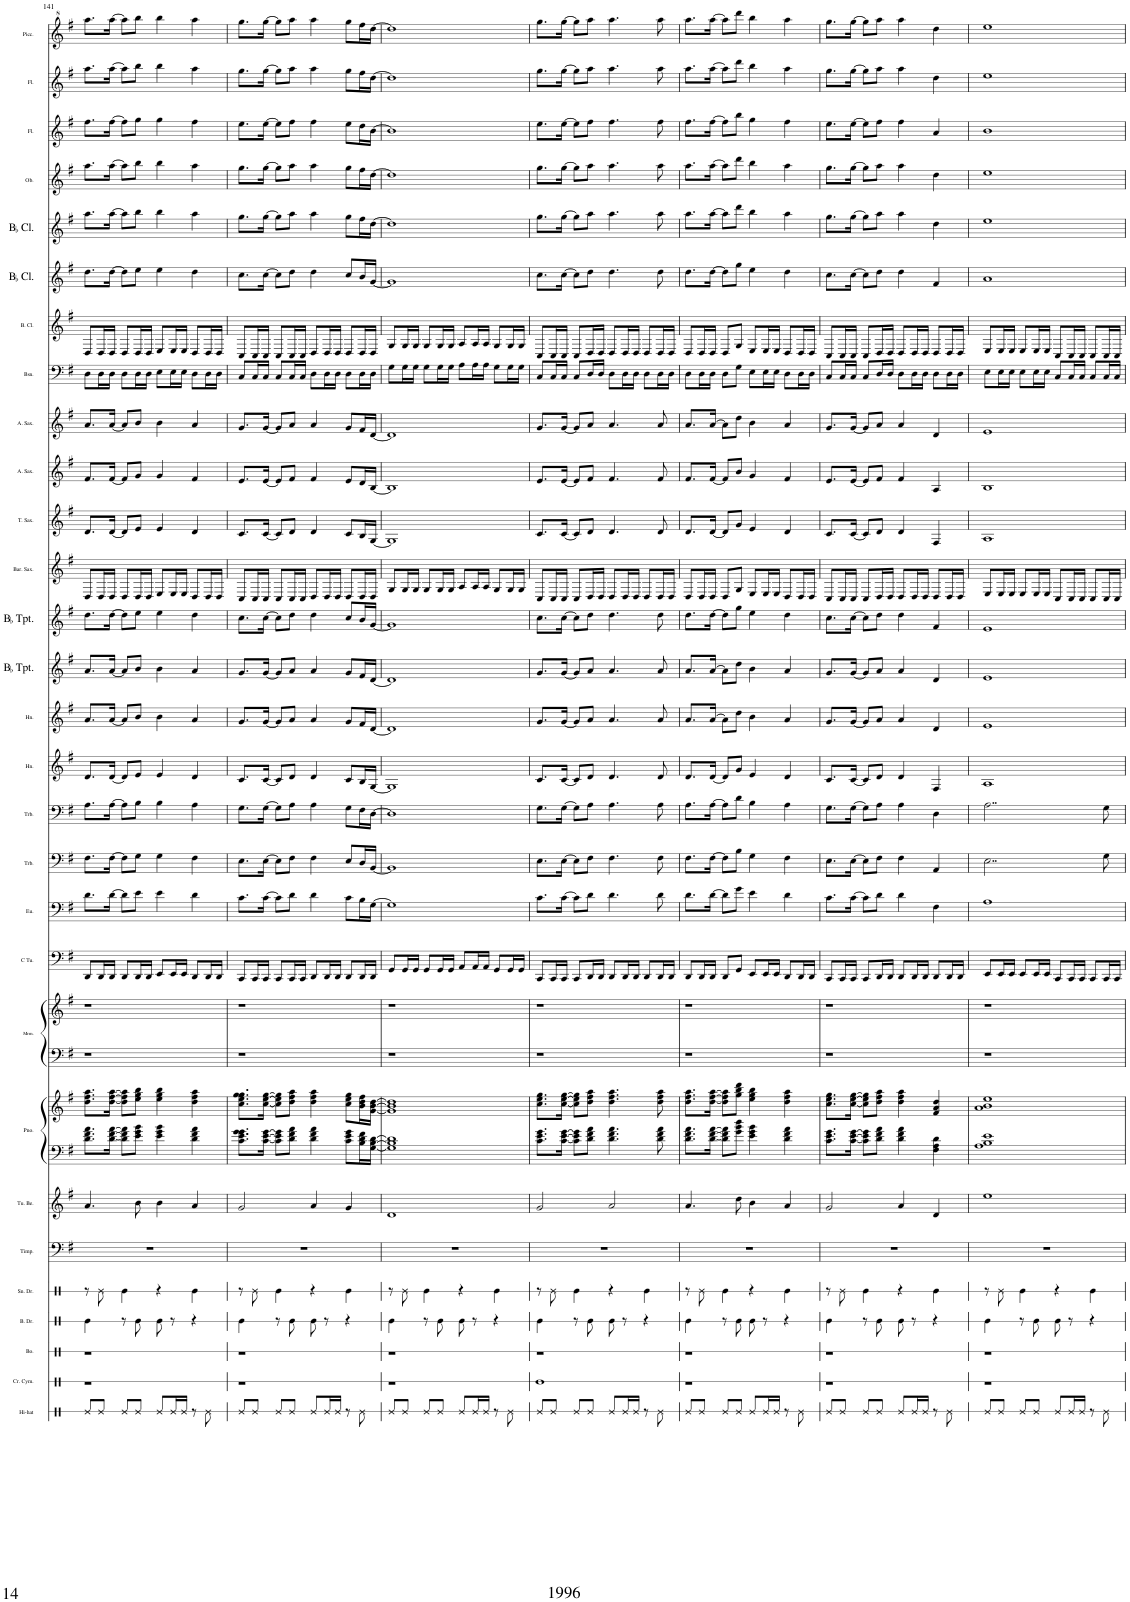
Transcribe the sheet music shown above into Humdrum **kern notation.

**kern	**kern	**kern	**kern	**kern	**kern	**kern	**kern	**kern	**kern	**kern	**kern	**kern	**kern	**kern	**kern	**kern	**kern	**kern	**kern	**kern	**kern	**kern	**kern	**kern	**kern	**kern	**kern	**kern	**kern	**kern
*part29	*part28	*part27	*part26	*part25	*part24	*part23	*part22	*part22	*part21	*part21	*part20	*part19	*part18	*part17	*part16	*part15	*part14	*part13	*part12	*part11	*part10	*part9	*part8	*part7	*part6	*part5	*part4	*part3	*part2	*part1
*staff31	*staff30	*staff29	*staff28	*staff27	*staff26	*staff25	*staff24	*staff23	*staff22	*staff21	*staff20	*staff19	*staff18	*staff17	*staff16	*staff15	*staff14	*staff13	*staff12	*staff11	*staff10	*staff9	*staff8	*staff7	*staff6	*staff5	*staff4	*staff3	*staff2	*staff1
*I"Hi-hat	*I"Crash Cymbal	*I"Bongos	*I"Bass Drum	*I"Snare Drum	*I"Timpani	*I"Tubular Bells	*I"Piano	*	*I"Marimba	*	*I"C Tuba	*I"Euphonium	*I"Trombone	*I"Trombone	*I"Horn	*I"Horn	*I"BaccidentalFlat Trumpet	*I"BaccidentalFlat Trumpet	*I"Baritone Saxophone	*I"Tenor Saxophone	*I"Alto Saxophone	*I"Alto Saxophone	*I"Bassoon	*I"Bass Clarinet	*I"BaccidentalFlat Clarinet	*I"BaccidentalFlat Clarinet	*I"Oboe	*I"Flute	*I"Flute	*I"Piccolo
*I'Hi-hat	*I'Cr. Cym.	*I'Bo.	*I'B. Dr.	*I'Sn. Dr.	*I'Timp.	*I'Tu. Be.	*I'Pno.	*	*I'Mrm.	*	*I'C Tu.	*I'Eu.	*I'Trb.	*I'Trb.	*I'Hn.	*I'Hn.	*I'BaccidentalFlat Tpt.	*I'BaccidentalFlat Tpt.	*I'Bar. Sax.	*I'T. Sax.	*I'A. Sax.	*I'A. Sax.	*I'Bsn.	*I'B. Cl.	*I'BaccidentalFlat Cl.	*I'BaccidentalFlat Cl.	*I'Ob.	*I'Fl.	*I'Fl.	*I'Picc.
!!LO:PB:g=z
*clefX	*clefX	*clefX	*clefX	*clefX	*clefF4	*clefG2	*clefF4	*clefG2	*clefF4	*clefG2	*clefF4	*clefF4	*clefF4	*clefF4	*clefG2	*clefG2	*clefG2	*clefG2	*clefG2	*clefG2	*clefG2	*clefG2	*clefF4	*clefG2	*clefG2	*clefG2	*clefG2	*clefG2	*clefG2	*clefG^2
*	*	*	*	*	*	*	*	*	*	*	*	*	*	*	*ITrd4c7	*ITrd4c7	*ITrd1c2	*ITrd1c2	*ITrd12c21	*ITrd8c14	*ITrd5c9	*ITrd5c9	*	*ITrd8c14	*ITrd1c2	*ITrd1c2	*	*	*	*ITrd-7c-12
*k[]	*k[]	*k[]	*k[]	*k[]	*k[f#]	*k[f#]	*k[f#]	*k[f#]	*k[f#]	*k[f#]	*k[f#]	*k[f#]	*k[f#]	*k[f#]	*k[f#]	*k[f#]	*k[f#]	*k[f#]	*k[f#]	*k[f#]	*k[f#]	*k[f#]	*k[f#]	*k[f#]	*k[f#]	*k[f#]	*k[f#]	*k[f#]	*k[f#]	*k[f#]
*M4/4	*M4/4	*M4/4	*M4/4	*M4/4	*M4/4	*M4/4	*M4/4	*M4/4	*M4/4	*M4/4	*M4/4	*M4/4	*M4/4	*M4/4	*M4/4	*M4/4	*M4/4	*M4/4	*M4/4	*M4/4	*M4/4	*M4/4	*M4/4	*M4/4	*M4/4	*M4/4	*M4/4	*M4/4	*M4/4	*M4/4
=141	=141	=141	=141	=141	=141	=141	=141	=141	=141	=141	=141	=141	=141	=141	=141	=141	=141	=141	=141	=141	=141	=141	=141	=141	=141	=141	=141	=141	=141	=141
8Re/L	1r	1r	4Re\	8r	1r	4.a/	8.d\ 8.f#\ 8.a\L	8.dd\ 8.ff#\ 8.aa\L	1r	1r	8DD/L	8.d\L	8.F#\L	8.A\L	8.d/L	8.a/L	8.a/L	8.dd\L	8D/L	8.d/L	8.f#/L	8.a/L	8D\L	8D/L	8.dd\L	8.aa\L	8.aa\L	8.ff#\L	8.aa\L	8.aaa\L
8Re/J	.	.	.	8Re\	.	.	.	.	.	.	16DD/L	.	.	.	.	.	.	.	16D/L	.	.	.	16D\L	16D/L	.	.	.	.	.	.
.	.	.	.	.	.	.	[16d\ [16f#\ [16a\Jk	[16dd\ [16ff#\ [16aa\Jk	.	.	16DD/JJ	[16d\Jk	[16F#\Jk	[16A\Jk	[16d/Jk	[16a/Jk	[16a/Jk	[16dd\Jk	16D/JJ	[16d/Jk	[16f#/Jk	[16a/Jk	16D\JJ	16D/JJ	[16dd\Jk	[16aa\Jk	[16aa\Jk	[16ff#\Jk	[16aa\Jk	[16aaa\Jk
8Re/L	.	.	8r	4Re\	.	.	8d\] 8f#\] 8a\]L	8dd\] 8ff#\] 8aa\]L	.	.	8DD/L	8d\L]	8F#\L]	8A\L]	8d/L]	8a/L]	8a/L]	8dd\L]	8D/L	8d/L]	8f#/L]	8a/L]	8D\L	8D/L	8dd\L]	8aa\L]	8aa\L]	8ff#\L]	8aa\L]	8aaa\L]
8Re/J	.	.	8Re\	.	.	8b\	8e\ 8g\ 8b\J	8ee\ 8gg\ 8bb\J	.	.	16DD/L	8e\J	8G\J	8B\J	8e/J	8b/J	8b/J	8ee\J	16D/L	8e/J	8g/J	8b/J	16D\L	16D/L	8ee\J	8bb\J	8bb\J	8gg\J	8bb\J	8bbb\J
.	.	.	.	.	.	.	.	.	.	.	16DD/JJ	.	.	.	.	.	.	.	16D/JJ	.	.	.	16D\JJ	16D/JJ	.	.	.	.	.	.
8Re/L	.	.	8Re\	4r	.	4b\	4e\ 4g\ 4b\	4ee\ 4gg\ 4bb\	.	.	8EE/L	4e\	4G\	4B\	4e/	4b\	4b\	4ee\	8E/L	4e/	4g/	4b\	8E\L	8E/L	4ee\	4bb\	4bb\	4gg\	4bb\	4bbb\
16Re/L	.	.	8r	.	.	.	.	.	.	.	16EE/L	.	.	.	.	.	.	.	16E/L	.	.	.	16E\L	16E/L	.	.	.	.	.	.
16Re/JJ	.	.	.	.	.	.	.	.	.	.	16EE/JJ	.	.	.	.	.	.	.	16E/JJ	.	.	.	16E\JJ	16E/JJ	.	.	.	.	.	.
8r	.	.	4r	4Re\	.	4a/	4d\ 4f#\ 4a\	4dd\ 4ff#\ 4aa\	.	.	8DD/L	4d\	4F#\	4A\	4d/	4a/	4a/	4dd\	8D/L	4d/	4f#/	4a/	8D\L	8D/L	4dd\	4aa\	4aa\	4ff#\	4aa\	4aaa\
8Re\	.	.	.	.	.	.	.	.	.	.	16DD/L	.	.	.	.	.	.	.	16D/L	.	.	.	16D\L	16D/L	.	.	.	.	.	.
.	.	.	.	.	.	.	.	.	.	.	16DD/JJ	.	.	.	.	.	.	.	16D/JJ	.	.	.	16D\JJ	16D/JJ	.	.	.	.	.	.
=142	=142	=142	=142	=142	=142	=142	=142	=142	=142	=142	=142	=142	=142	=142	=142	=142	=142	=142	=142	=142	=142	=142	=142	=142	=142	=142	=142	=142	=142	=142
8Re/L	1r	1r	4Re\	8r	1r	2g/	8.c\ 8.e\ 8.g\ 8.g\ 8.g\L	8.cc\ 8.ee\ 8.gg\ 8.gg\ 8.gg\L	1r	1r	8CC/L	8.c\L	8.E\L	8.G\L	8.c/L	8.g/L	8.g/L	8.cc\L	8C/L	8.c/L	8.e/L	8.g/L	8C/L	8C/L	8.cc\L	8.gg\L	8.gg\L	8.ee\L	8.gg\L	8.ggg\L
8Re/J	.	.	.	8Re\	.	.	.	.	.	.	16CC/L	.	.	.	.	.	.	.	16C/L	.	.	.	16C/L	16C/L	.	.	.	.	.	.
.	.	.	.	.	.	.	[16c\ [16e\ [16g\Jk	[16cc\ [16ee\ [16gg\Jk	.	.	16CC/JJ	[16c\Jk	[16E\Jk	[16G\Jk	[16c/Jk	[16g/Jk	[16g/Jk	[16cc\Jk	16C/JJ	[16c/Jk	[16e/Jk	[16g/Jk	16C/JJ	16C/JJ	[16cc\Jk	[16gg\Jk	[16gg\Jk	[16ee\Jk	[16gg\Jk	[16ggg\Jk
8Re/L	.	.	8r	4Re\	.	.	8c\] 8e\] 8g\]L	8cc\] 8ee\] 8gg\]L	.	.	8CC/L	8c\L]	8E\L]	8G\L]	8c/L]	8g/L]	8g/L]	8cc\L]	8C/L	8c/L]	8e/L]	8g/L]	8C/L	8C/L	8cc\L]	8gg\L]	8gg\L]	8ee\L]	8gg\L]	8ggg\L]
8Re/J	.	.	8Re\	.	.	.	8d\ 8f#\ 8a\J	8dd\ 8ff#\ 8aa\J	.	.	16CC/L	8d\J	8F#\J	8A\J	8d/J	8a/J	8a/J	8dd\J	16C/L	8d/J	8f#/J	8a/J	16C/L	16C/L	8dd\J	8aa\J	8aa\J	8ff#\J	8aa\J	8aaa\J
.	.	.	.	.	.	.	.	.	.	.	16CC/JJ	.	.	.	.	.	.	.	16C/JJ	.	.	.	16C/JJ	16C/JJ	.	.	.	.	.	.
8Re/L	.	.	8Re\	4r	.	4a/	4d\ 4f#\ 4a\	4dd\ 4ff#\ 4aa\	.	.	8DD/L	4d\	4F#\	4A\	4d/	4a/	4a/	4dd\	8D/L	4d/	4f#/	4a/	8D\L	8D/L	4dd\	4aa\	4aa\	4ff#\	4aa\	4aaa\
16Re/L	.	.	8r	.	.	.	.	.	.	.	16DD/L	.	.	.	.	.	.	.	16D/L	.	.	.	16D\L	16D/L	.	.	.	.	.	.
16Re/JJ	.	.	.	.	.	.	.	.	.	.	16DD/JJ	.	.	.	.	.	.	.	16D/JJ	.	.	.	16D\JJ	16D/JJ	.	.	.	.	.	.
8r	.	.	4r	4Re\	.	4g/	8c\ 8e\ 8g\L	8cc\ 8ee\ 8gg\L	.	.	8DD/L	8c\L	8E/L	8G\L	8c/L	8g/L	8g/L	8cc/L	8D/L	8c/L	8e/L	8g/L	8D\L	8D/L	8cc/L	8gg\L	8gg\L	8ee\L	8gg\L	8ggg\L
8Re\	.	.	.	.	.	.	16B\ 16d\ 16f#\L	16b\ 16dd\ 16ff#\L	.	.	16DD/L	16B\L	16D/L	16F#\L	16B/L	16f#/L	16f#/L	16b/L	16D/L	16B/L	16d/L	16f#/L	16D\L	16D/L	16b/L	16ff#\L	16ff#\L	16dd\L	16ff#\L	16fff#\L
.	.	.	.	.	.	.	[16G\ [16B\ [16d\JJ	[16g\ [16b\ [16dd\JJ	.	.	16DD/JJ	[16G\JJ	[16BB/JJ	[16D\JJ	[16G/JJ	[16d/JJ	[16d/JJ	[16g/JJ	16D/JJ	[16G/JJ	[16B/JJ	[16d/JJ	16D\JJ	16D/JJ	[16g/JJ	[16dd\JJ	[16dd\JJ	[16b\JJ	[16dd\JJ	[16ddd\JJ
=143	=143	=143	=143	=143	=143	=143	=143	=143	=143	=143	=143	=143	=143	=143	=143	=143	=143	=143	=143	=143	=143	=143	=143	=143	=143	=143	=143	=143	=143	=143
8Re/L	1r	1r	4Re\	8r	1r	1d	1G] 1B] 1d]	1g] 1b] 1dd]	1r	1r	8GG/L	1G]	1BB]	1D]	1G]	1d]	1d]	1g]	8G/L	1G]	1B]	1d]	8G\L	8G/L	1g]	1dd]	1dd]	1b]	1dd]	1ddd]
8Re/J	.	.	.	8Re\	.	.	.	.	.	.	16GG/L	.	.	.	.	.	.	.	16G/L	.	.	.	16G\L	16G/L	.	.	.	.	.	.
.	.	.	.	.	.	.	.	.	.	.	16GG/JJ	.	.	.	.	.	.	.	16G/JJ	.	.	.	16G\JJ	16G/JJ	.	.	.	.	.	.
8Re/L	.	.	8r	4Re\	.	.	.	.	.	.	8GG/L	.	.	.	.	.	.	.	8G/L	.	.	.	8G\L	8G/L	.	.	.	.	.	.
8Re/J	.	.	8Re\	.	.	.	.	.	.	.	16GG/L	.	.	.	.	.	.	.	16G/L	.	.	.	16G\L	16G/L	.	.	.	.	.	.
.	.	.	.	.	.	.	.	.	.	.	16GG/JJ	.	.	.	.	.	.	.	16G/JJ	.	.	.	16G\JJ	16G/JJ	.	.	.	.	.	.
8Re/L	.	.	8Re\	4r	.	.	.	.	.	.	8AA/L	.	.	.	.	.	.	.	8A/L	.	.	.	8A\L	8A/L	.	.	.	.	.	.
16Re/L	.	.	8r	.	.	.	.	.	.	.	16AA/L	.	.	.	.	.	.	.	16A/L	.	.	.	16A\L	16A/L	.	.	.	.	.	.
16Re/JJ	.	.	.	.	.	.	.	.	.	.	16AA/JJ	.	.	.	.	.	.	.	16A/JJ	.	.	.	16A\JJ	16A/JJ	.	.	.	.	.	.
8r	.	.	4r	4Re\	.	.	.	.	.	.	8GG/L	.	.	.	.	.	.	.	8G/L	.	.	.	8G\L	8G/L	.	.	.	.	.	.
8Re\	.	.	.	.	.	.	.	.	.	.	16GG/L	.	.	.	.	.	.	.	16G/L	.	.	.	16G\L	16G/L	.	.	.	.	.	.
.	.	.	.	.	.	.	.	.	.	.	16GG/JJ	.	.	.	.	.	.	.	16G/JJ	.	.	.	16G\JJ	16G/JJ	.	.	.	.	.	.
=144	=144	=144	=144	=144	=144	=144	=144	=144	=144	=144	=144	=144	=144	=144	=144	=144	=144	=144	=144	=144	=144	=144	=144	=144	=144	=144	=144	=144	=144	=144
8Re/L	1Re	1r	4Re\	8r	1r	2g/	8.c\ 8.e\ 8.g\L	8.cc\ 8.ee\ 8.gg\L	1r	1r	8CC/L	8.c\L	8.E\L	8.G\L	8.c/L	8.g/L	8.g/L	8.cc\L	8C/L	8.c/L	8.e/L	8.g/L	8C/L	8C/L	8.cc\L	8.gg\L	8.gg\L	8.ee\L	8.gg\L	8.ggg\L
8Re/J	.	.	.	8Re\	.	.	.	.	.	.	16CC/L	.	.	.	.	.	.	.	16C/L	.	.	.	16C/L	16C/L	.	.	.	.	.	.
.	.	.	.	.	.	.	[16c\ [16e\ [16g\Jk	[16cc\ [16ee\ [16gg\Jk	.	.	16CC/JJ	[16c\Jk	[16E\Jk	[16G\Jk	[16c/Jk	[16g/Jk	[16g/Jk	[16cc\Jk	16C/JJ	[16c/Jk	[16e/Jk	[16g/Jk	16C/JJ	16C/JJ	[16cc\Jk	[16gg\Jk	[16gg\Jk	[16ee\Jk	[16gg\Jk	[16ggg\Jk
8Re/L	.	.	8r	4Re\	.	.	8c\] 8e\] 8g\]L	8cc\] 8ee\] 8gg\]L	.	.	8CC/L	8c\L]	8E\L]	8G\L]	8c/L]	8g/L]	8g/L]	8cc\L]	8C/L	8c/L]	8e/L]	8g/L]	8C/L	8C/L	8cc\L]	8gg\L]	8gg\L]	8ee\L]	8gg\L]	8ggg\L]
8Re/J	.	.	8Re\	.	.	.	8d\ 8f#\ 8a\J	8dd\ 8ff#\ 8aa\J	.	.	16DD/L	8d\J	8F#\J	8A\J	8d/J	8a/J	8a/J	8dd\J	16D/L	8d/J	8f#/J	8a/J	16D/L	16D/L	8dd\J	8aa\J	8aa\J	8ff#\J	8aa\J	8aaa\J
.	.	.	.	.	.	.	.	.	.	.	16DD/JJ	.	.	.	.	.	.	.	16D/JJ	.	.	.	16D/JJ	16D/JJ	.	.	.	.	.	.
8Re/L	.	.	8Re\	4r	.	2a/	4.d\ 4.f#\ 4.a\	4.dd\ 4.ff#\ 4.aa\	.	.	8DD/L	4.d\	4.F#\	4.A\	4.d/	4.a/	4.a/	4.dd\	8D/L	4.d/	4.f#/	4.a/	8D\L	8D/L	4.dd\	4.aa\	4.aa\	4.ff#\	4.aa\	4.aaa\
16Re/L	.	.	8r	.	.	.	.	.	.	.	16DD/L	.	.	.	.	.	.	.	16D/L	.	.	.	16D\L	16D/L	.	.	.	.	.	.
16Re/JJ	.	.	.	.	.	.	.	.	.	.	16DD/JJ	.	.	.	.	.	.	.	16D/JJ	.	.	.	16D\JJ	16D/JJ	.	.	.	.	.	.
8r	.	.	4r	4Re\	.	.	.	.	.	.	8DD/L	.	.	.	.	.	.	.	8D/L	.	.	.	8D\L	8D/L	.	.	.	.	.	.
8Re\	.	.	.	.	.	.	8d\ 8f#\ 8a\	8dd\ 8ff#\ 8aa\	.	.	16DD/L	8d\	8F#\	8A\	8d/	8a/	8a/	8dd\	16D/L	8d/	8f#/	8a/	16D\L	16D/L	8dd\	8aa\	8aa\	8ff#\	8aa\	8aaa\
.	.	.	.	.	.	.	.	.	.	.	16DD/JJ	.	.	.	.	.	.	.	16D/JJ	.	.	.	16D\JJ	16D/JJ	.	.	.	.	.	.
=145	=145	=145	=145	=145	=145	=145	=145	=145	=145	=145	=145	=145	=145	=145	=145	=145	=145	=145	=145	=145	=145	=145	=145	=145	=145	=145	=145	=145	=145	=145
8Re/L	1r	1r	4Re\	8r	1r	4.a/	8.d\ 8.f#\ 8.a\L	8.dd\ 8.ff#\ 8.aa\L	1r	1r	8DD/L	8.d\L	8.F#\L	8.A\L	8.d/L	8.a/L	8.a/L	8.dd\L	8D/L	8.d/L	8.f#/L	8.a/L	8D\L	8D/L	8.dd\L	8.aa\L	8.aa\L	8.ff#\L	8.aa\L	8.aaa\L
8Re/J	.	.	.	8Re\	.	.	.	.	.	.	16DD/L	.	.	.	.	.	.	.	16D/L	.	.	.	16D\L	16D/L	.	.	.	.	.	.
.	.	.	.	.	.	.	[16d\ [16f#\ [16a\Jk	[16dd\ [16ff#\ [16aa\Jk	.	.	16DD/JJ	[16d\Jk	[16F#\Jk	[16A\Jk	[16d/Jk	[16a/Jk	[16a/Jk	[16dd\Jk	16D/JJ	[16d/Jk	[16f#/Jk	[16a/Jk	16D\JJ	16D/JJ	[16dd\Jk	[16aa\Jk	[16aa\Jk	[16ff#\Jk	[16aa\Jk	[16aaa\Jk
8Re/L	.	.	8r	4Re\	.	.	8d\] 8f#\] 8a\]L	8dd\] 8ff#\] 8aa\]L	.	.	8DD/L	8d\L]	8F#\L]	8A\L]	8d/L]	8a\L]	8a\L]	8dd\L]	8D/L	8d/L]	8f#/L]	8a\L]	8D\L	8D/L	8dd\L]	8aa\L]	8aa\L]	8ff#\L]	8aa\L]	8aaa\L]
8Re/J	.	.	8Re\	.	.	8dd\	8g\ 8b\ 8dd\J	8gg\ 8bb\ 8ddd\J	.	.	8GG/J	8g\J	8B\J	8d\J	8g/J	8dd\J	8dd\J	8gg\J	8G/J	8g/J	8b/J	8dd\J	8G\J	8G/J	8gg\J	8ddd\J	8ddd\J	8bb\J	8ddd\J	8dddd\J
8Re/L	.	.	8Re\	4r	.	4b\	4e\ 4g\ 4b\	4ee\ 4gg\ 4bb\	.	.	8EE/L	4e\	4G\	4B\	4e/	4b\	4b\	4ee\	8E/L	4e/	4g/	4b\	8E\L	8E/L	4ee\	4bb\	4bb\	4gg\	4bb\	4bbb\
16Re/L	.	.	8r	.	.	.	.	.	.	.	16EE/L	.	.	.	.	.	.	.	16E/L	.	.	.	16E\L	16E/L	.	.	.	.	.	.
16Re/JJ	.	.	.	.	.	.	.	.	.	.	16EE/JJ	.	.	.	.	.	.	.	16E/JJ	.	.	.	16E\JJ	16E/JJ	.	.	.	.	.	.
8r	.	.	4r	4Re\	.	4a/	4d\ 4f#\ 4a\	4dd\ 4ff#\ 4aa\	.	.	8DD/L	4d\	4F#\	4A\	4d/	4a/	4a/	4dd\	8D/L	4d/	4f#/	4a/	8D\L	8D/L	4dd\	4aa\	4aa\	4ff#\	4aa\	4aaa\
8Re\	.	.	.	.	.	.	.	.	.	.	16DD/L	.	.	.	.	.	.	.	16D/L	.	.	.	16D\L	16D/L	.	.	.	.	.	.
.	.	.	.	.	.	.	.	.	.	.	16DD/JJ	.	.	.	.	.	.	.	16D/JJ	.	.	.	16D\JJ	16D/JJ	.	.	.	.	.	.
=146	=146	=146	=146	=146	=146	=146	=146	=146	=146	=146	=146	=146	=146	=146	=146	=146	=146	=146	=146	=146	=146	=146	=146	=146	=146	=146	=146	=146	=146	=146
8Re/L	1r	1r	4Re\	8r	1r	2g/	8.c\ 8.e\ 8.g\L	8.cc\ 8.ee\ 8.gg\L	1r	1r	8CC/L	8.c\L	8.E\L	8.G\L	8.c/L	8.g/L	8.g/L	8.cc\L	8C/L	8.c/L	8.e/L	8.g/L	8C/L	8C/L	8.cc\L	8.gg\L	8.gg\L	8.ee\L	8.gg\L	8.ggg\L
8Re/J	.	.	.	8Re\	.	.	.	.	.	.	16CC/L	.	.	.	.	.	.	.	16C/L	.	.	.	16C/L	16C/L	.	.	.	.	.	.
.	.	.	.	.	.	.	[16c\ [16e\ [16g\Jk	[16cc\ [16ee\ [16gg\Jk	.	.	16CC/JJ	[16c\Jk	[16E\Jk	[16G\Jk	[16c/Jk	[16g/Jk	[16g/Jk	[16cc\Jk	16C/JJ	[16c/Jk	[16e/Jk	[16g/Jk	16C/JJ	16C/JJ	[16cc\Jk	[16gg\Jk	[16gg\Jk	[16ee\Jk	[16gg\Jk	[16ggg\Jk
8Re/L	.	.	8r	4Re\	.	.	8c\] 8e\] 8g\]L	8cc\] 8ee\] 8gg\]L	.	.	8CC/L	8c\L]	8E\L]	8G\L]	8c/L]	8g/L]	8g/L]	8cc\L]	8C/L	8c/L]	8e/L]	8g/L]	8C/L	8C/L	8cc\L]	8gg\L]	8gg\L]	8ee\L]	8gg\L]	8ggg\L]
8Re/J	.	.	8Re\	.	.	.	8d\ 8f#\ 8a\J	8dd\ 8ff#\ 8aa\J	.	.	16DD/L	8d\J	8F#\J	8A\J	8d/J	8a/J	8a/J	8dd\J	16D/L	8d/J	8f#/J	8a/J	16D/L	16D/L	8dd\J	8aa\J	8aa\J	8ff#\J	8aa\J	8aaa\J
.	.	.	.	.	.	.	.	.	.	.	16DD/JJ	.	.	.	.	.	.	.	16D/JJ	.	.	.	16D/JJ	16D/JJ	.	.	.	.	.	.
8Re/L	.	.	8Re\	4r	.	4a/	4d\ 4f#\ 4a\	4dd\ 4ff#\ 4aa\	.	.	8DD/L	4d\	4F#\	4A\	4d/	4a/	4a/	4dd\	8D/L	4d/	4f#/	4a/	8D\L	8D/L	4dd\	4aa\	4aa\	4ff#\	4aa\	4aaa\
16Re/L	.	.	8r	.	.	.	.	.	.	.	16DD/L	.	.	.	.	.	.	.	16D/L	.	.	.	16D\L	16D/L	.	.	.	.	.	.
16Re/JJ	.	.	.	.	.	.	.	.	.	.	16DD/JJ	.	.	.	.	.	.	.	16D/JJ	.	.	.	16D\JJ	16D/JJ	.	.	.	.	.	.
8r	.	.	4r	4Re\	.	4d/	4F#\ 4A\ 4d\	4f#/ 4a/ 4dd/	.	.	8DD/L	4F#\	4AA/	4D\	4F#/	4d/	4d/	4f#/	8D/L	4F#/	4A/	4d/	8D\L	8D/L	4f#/	4dd\	4dd\	4a/	4dd\	4ddd\
8Re\	.	.	.	.	.	.	.	.	.	.	16DD/L	.	.	.	.	.	.	.	16D/L	.	.	.	16D\L	16D/L	.	.	.	.	.	.
.	.	.	.	.	.	.	.	.	.	.	16DD/JJ	.	.	.	.	.	.	.	16D/JJ	.	.	.	16D\JJ	16D/JJ	.	.	.	.	.	.
=147	=147	=147	=147	=147	=147	=147	=147	=147	=147	=147	=147	=147	=147	=147	=147	=147	=147	=147	=147	=147	=147	=147	=147	=147	=147	=147	=147	=147	=147	=147
8Re/L	1r	1r	4Re\	8r	1r	1ee	1A 1B 1e	1a 1b 1ee	1r	1r	8EE/L	1A	2..E\	2..A\	1A	1e	1e	1e	8E/L	1A	1B	1e	8E\L	8E/L	1a	1ee	1ee	1b	1ee	1eee
8Re/J	.	.	.	8Re\	.	.	.	.	.	.	16EE/L	.	.	.	.	.	.	.	16E/L	.	.	.	16E\L	16E/L	.	.	.	.	.	.
.	.	.	.	.	.	.	.	.	.	.	16EE/JJ	.	.	.	.	.	.	.	16E/JJ	.	.	.	16E\JJ	16E/JJ	.	.	.	.	.	.
8Re/L	.	.	8r	4Re\	.	.	.	.	.	.	8EE/L	.	.	.	.	.	.	.	8E/L	.	.	.	8E\L	8E/L	.	.	.	.	.	.
8Re/J	.	.	8Re\	.	.	.	.	.	.	.	16EE/L	.	.	.	.	.	.	.	16E/L	.	.	.	16E\L	16E/L	.	.	.	.	.	.
.	.	.	.	.	.	.	.	.	.	.	16EE/JJ	.	.	.	.	.	.	.	16E/JJ	.	.	.	16E\JJ	16E/JJ	.	.	.	.	.	.
8Re/L	.	.	8Re\	4r	.	.	.	.	.	.	8CC/L	.	.	.	.	.	.	.	8C/L	.	.	.	8C/L	8C/L	.	.	.	.	.	.
16Re/L	.	.	8r	.	.	.	.	.	.	.	16CC/L	.	.	.	.	.	.	.	16C/L	.	.	.	16C/L	16C/L	.	.	.	.	.	.
16Re/JJ	.	.	.	.	.	.	.	.	.	.	16CC/JJ	.	.	.	.	.	.	.	16C/JJ	.	.	.	16C/JJ	16C/JJ	.	.	.	.	.	.
8r	.	.	4r	4Re\	.	.	.	.	.	.	8CC/L	.	.	.	.	.	.	.	8C/L	.	.	.	8C/L	8C/L	.	.	.	.	.	.
8Re\	.	.	.	.	.	.	.	.	.	.	16CC/L	.	8G\	8G\	.	.	.	.	16C/L	.	.	.	16C/L	16C/L	.	.	.	.	.	.
.	.	.	.	.	.	.	.	.	.	.	16CC/JJ	.	.	.	.	.	.	.	16C/JJ	.	.	.	16C/JJ	16C/JJ	.	.	.	.	.	.
=	=	=	=	=	=	=	=	=	=	=	=	=	=	=	=	=	=	=	=	=	=	=	=	=	=	=	=	=	=	=
*-	*-	*-	*-	*-	*-	*-	*-	*-	*-	*-	*-	*-	*-	*-	*-	*-	*-	*-	*-	*-	*-	*-	*-	*-	*-	*-	*-	*-	*-	*-
